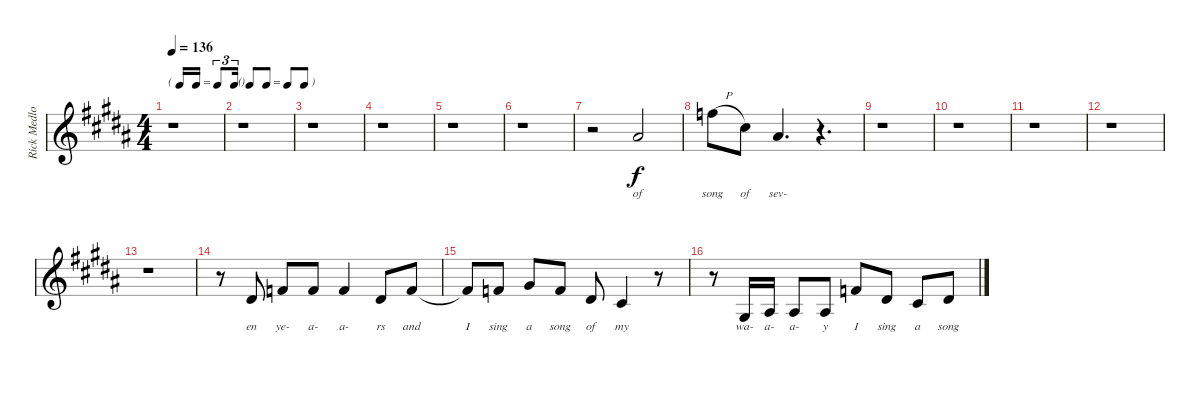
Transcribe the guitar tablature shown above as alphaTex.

\track ("Rick Medlocke Vocals" "Rick Medlo") {instrument violin}
\staff {score}
\tuning (Eb4 Bb3 Gb3 Db3 Ab2 Eb2) {hide}
\ts (4 4)
\tf triplet16th
\tempo 136
\clef g2
\ks b
r.1{dy f} |
\tf none
r.1 |
r.1 |
r.1 |
r.1 |
r.1 |
r.2 7.1.2{lyrics (0 "of") lyrics (1 "") lyrics (2 "") lyrics (3 "") lyrics (4 "")} |
14.1{h}.8{lyrics (0 "song") lyrics (1 "") lyrics (2 "") lyrics (3 "") lyrics (4 "")} 10.1.8{lyrics (0 "of") lyrics (1 "") lyrics (2 "") lyrics (3 "") lyrics (4 "")} 7.1.4{d lyrics (0 "sev-") lyrics (1 "") lyrics (2 "") lyrics (3 "") lyrics (4 "")} r.4{d} |
r.1 |
r.1 |
r.1 |
r.1 |
r.1 |
r.8 9.3.8{lyrics (0 "en") lyrics (1 "") lyrics (2 "") lyrics (3 "") lyrics (4 "")} 7.2.8{lyrics (0 "ye-") lyrics (1 "") lyrics (2 "") lyrics (3 "") lyrics (4 "")} 7.2.8{lyrics (0 "a-") lyrics (1 "") lyrics (2 "") lyrics (3 "") lyrics (4 "")} 7.2.4{lyrics (0 "a-") lyrics (1 "") lyrics (2 "") lyrics (3 "") lyrics (4 "")} 9.3.8{lyrics (0 "rs") lyrics (1 "") lyrics (2 "") lyrics (3 "") lyrics (4 "")} 7.2.8{lyrics (0 "and") lyrics (1 "") lyrics (2 "") lyrics (3 "") lyrics (4 "")} |
7.2{t}.8{lyrics (0 "I") lyrics (1 "") lyrics (2 "") lyrics (3 "") lyrics (4 "")} 7.2.8{lyrics (0 "sing") lyrics (1 "") lyrics (2 "") lyrics (3 "") lyrics (4 "")} 10.2.8{lyrics (0 "a") lyrics (1 "") lyrics (2 "") lyrics (3 "") lyrics (4 "")} 7.2.8{lyrics (0 "song") lyrics (1 "") lyrics (2 "") lyrics (3 "") lyrics (4 "")} 9.3.8{lyrics (0 "of") lyrics (1 "") lyrics (2 "") lyrics (3 "") lyrics (4 "")} 7.3.4{lyrics (0 "my") lyrics (1 "") lyrics (2 "") lyrics (3 "") lyrics (4 "")} r.8 |
r.8 7.4.16{lyrics (0 "wa-") lyrics (1 "") lyrics (2 "") lyrics (3 "") lyrics (4 "")} 9.4.16{lyrics (0 "a-") lyrics (1 "") lyrics (2 "") lyrics (3 "") lyrics (4 "")} 9.4.8{lyrics (0 "a-") lyrics (1 "") lyrics (2 "") lyrics (3 "") lyrics (4 "")} 9.4.8{lyrics (0 "y") lyrics (1 "") lyrics (2 "") lyrics (3 "") lyrics (4 "")} 7.2.8{lyrics (0 "I") lyrics (1 "") lyrics (2 "") lyrics (3 "") lyrics (4 "")} 9.3.8{lyrics (0 "sing") lyrics (1 "") lyrics (2 "") lyrics (3 "") lyrics (4 "")} 7.3.8{lyrics (0 "a") lyrics (1 "") lyrics (2 "") lyrics (3 "") lyrics (4 "")} 9.3.8{lyrics (0 "song") lyrics (1 "") lyrics (2 "") lyrics (3 "") lyrics (4 "")}
